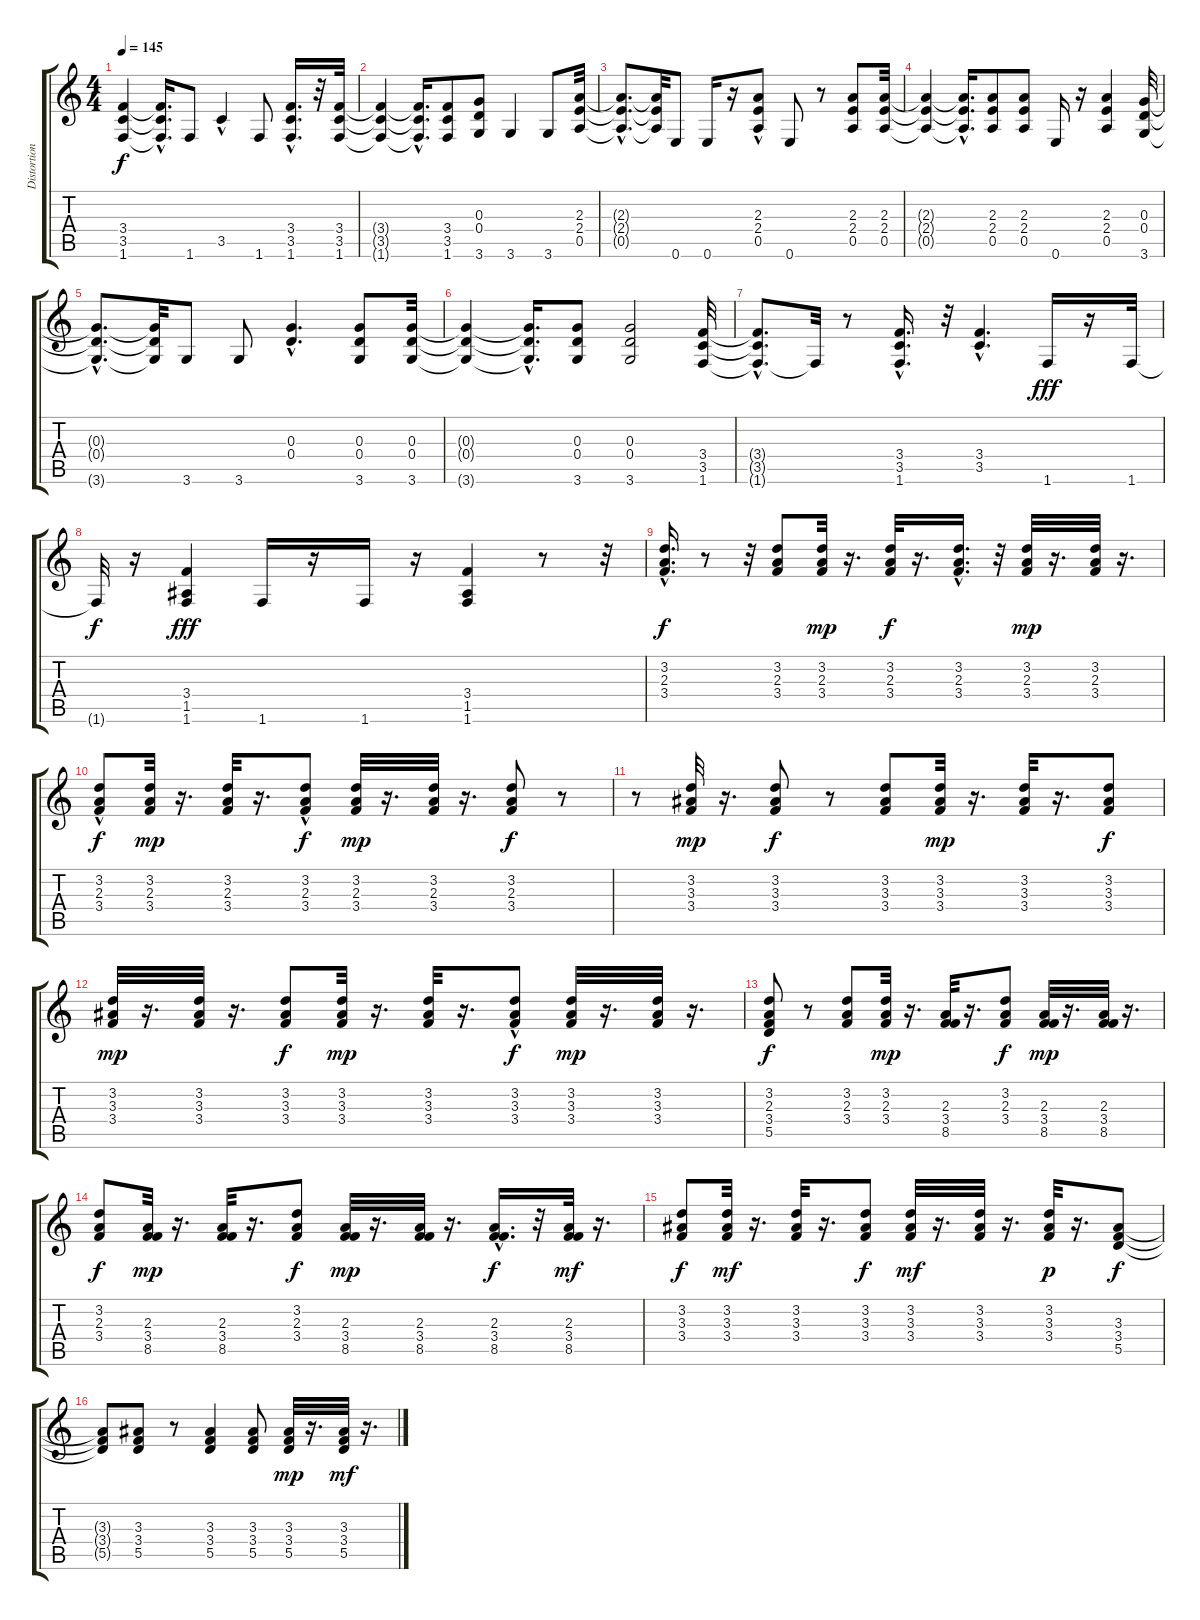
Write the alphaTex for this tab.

\track ("Distortion" "Distortion") {instrument distortionguitar}
\staff {score tabs}
\tuning (E4 B3 G3 D3 A2 E2) {hide}
\ts (4 4)
\tempo 145
\clef g2
\ks c
(3.4{t} 3.5{t} 1.6{t}).4{dy f} (3.4{hac t} 3.5{hac t} 1.6{hac t}).16{d} 1.6.8 3.5{hac}.4 1.6.8 (3.4{hac} 3.5{hac} 1.6{hac}).16{d} r.32 (3.4 3.5 1.6).32 |
(3.4{t} 3.5{t} 1.6{t}).4 (3.4{hac t} 3.5{hac t} 1.6{t}).16{d} (3.4 3.5 1.6).8 (0.3 0.4 3.6).8 3.6.4 3.6.8 (2.3 2.4 0.5).32 |
(2.3{hac t} 2.4{hac t} 0.5{hac t}).8{d} (2.3{t} 2.4{t} 0.5{t}).32 0.6.8 0.6.16 r.16 (2.3{hac} 2.4{hac} 0.5{hac}).8 0.6.8 r.8 (2.3 2.4 0.5).8 (2.3 2.4 0.5).32 |
(2.3{t} 2.4{t} 0.5{t}).4 (2.3{hac t} 2.4{hac t} 0.5{hac t}).16{d} (2.3 2.4 0.5).8 (2.3 2.4 0.5).8 0.6.16 r.16 (2.3 2.4 0.5).4 (0.3 0.4 3.6).32 |
(0.3{hac t} 0.4{hac t} 3.6{hac t}).8{d} (0.3{t} 0.4{t} 3.6{t}).32 3.6.8 3.6.8 (0.3{hac} 0.4{hac}).4{d} (0.3 0.4 3.6).8 (0.3 0.4 3.6).32 |
(0.3{t} 0.4{t} 3.6{t}).4 (0.3{hac t} 0.4{hac t} 3.6{hac t}).16{d} (0.3 0.4 3.6).8 (0.3 0.4 3.6).2 (3.4 3.5 1.6).32 |
(3.4{t} 3.5{t} 1.6{hac t}).8{d} 1.6{t}.32 r.8 (3.4{hac} 3.5{hac} 1.6{hac}).16{d} r.32 (3.4{hac} 3.5{hac}).4{d volume 10} 1.6.16{dy fff} r.16 1.6.32{volume 10} |
1.6{t}.32{dy f} r.16 (3.4 1.5 1.6).4{dy fff} 1.6.16 r.16 1.6.16 r.16 (3.4 1.5 1.6).4{volume 10} r.8 r.32 |
(3.2{hac} 2.3{hac} 3.4{hac}).16{d dy f volume 13} r.8 r.32 (3.2 2.3 3.4).8 (3.2 2.3 3.4).32{dy mp} r.16{d} (3.2 2.3 3.4).32{dy f} r.16{d} (3.2{hac} 2.3{hac} 3.4{hac}).16{d} r.32 (3.2 2.3 3.4).32{dy mp} r.16{d} (3.2 2.3 3.4).32 r.16{d} |
(3.2 2.3{hac} 3.4{hac}).8{dy f} (3.2 2.3 3.4).32{dy mp volume 14} r.16{d} (3.2 2.3 3.4).32{volume 14} r.16{d} (3.2{hac} 2.3{hac} 3.4).8{dy f} (3.2 2.3 3.4).32{dy mp} r.16{d} (3.2 2.3 3.4).32 r.16{d} (3.2 2.3 3.4).8{dy f volume 14} r.8 |
r.8 (3.2 3.3 3.4).32{dy mp volume 14} r.16{d} (3.2 3.3 3.4).8{dy f} r.8 (3.2 3.3 3.4).8 (3.2 3.3 3.4).32{dy mp} r.16{d} (3.2 3.3 3.4).32 r.16{d} (3.2 3.3 3.4).8{dy f} |
(3.2 3.3 3.4).32{dy mp} r.16{d} (3.2 3.3 3.4).32 r.16{d} (3.2 3.3 3.4).8{dy f} (3.2 3.3 3.4).32{dy mp} r.16{d} (3.2 3.3 3.4).32{volume 16} r.16{d} (3.2 3.3{hac} 3.4).8{dy f volume 16} (3.2 3.3 3.4).32{dy mp volume 15} r.16{d} (3.2 3.3 3.4).32{volume 15} r.16{d} |
(3.2 2.3 3.4 5.5).8{dy f} r.8 (3.2 2.3 3.4).8{volume 15} (3.2 2.3 3.4).32{dy mp} r.16{d} (2.3 3.4 8.5).32 r.16{d} (3.2 2.3 3.4).8{dy f} (2.3 3.4 8.5).32{dy mp} r.16{d} (2.3 3.4 8.5).32 r.16{d} |
(3.2 2.3 3.4).8{dy f} (2.3 3.4 8.5).32{dy mp} r.16{d} (2.3 3.4 8.5).32 r.16{d} (3.2 2.3 3.4).8{dy f} (2.3 3.4 8.5).32{dy mp} r.16{d} (2.3 3.4 8.5).32 r.16{d} (2.3{hac} 3.4{hac} 8.5{hac}).16{d dy f} r.32 (2.3 3.4 8.5).32{dy mf} r.16{d} |
(3.2 3.3 3.4).8{dy f} (3.2 3.3 3.4).32{dy mf} r.16{d} (3.2 3.3 3.4).32 r.16{d} (3.2 3.3 3.4).8{dy f} (3.2 3.3 3.4).32{dy mf} r.16{d} (3.2 3.3 3.4).32 r.16{d} (3.2 3.3 3.4).32{dy p} r.16{d} (3.3 3.4 5.5).8{dy f} |
(3.3{t} 3.4{t} 5.5{t}).8 (3.3 3.4 5.5).8{volume 15} r.8 (3.3 3.4 5.5).4{volume 15} (3.3 3.4 5.5).8{volume 14} (3.3 3.4 5.5).32{dy mp volume 14} r.16{d} (3.3 3.4 5.5).32{dy mf volume 14} r.16{d}
